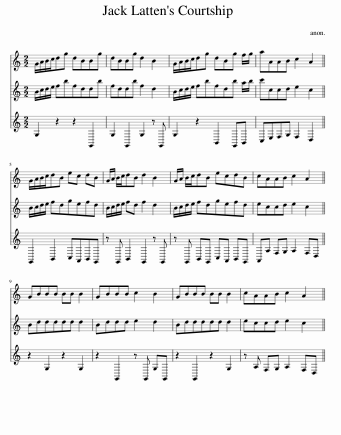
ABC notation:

X:1
%%score 1 2 3
L:1/8
M:2/2
I:linebreak $
K:C
V:1 treble
V:2 treble
V:3 treble
V:1
 G/A/B/c/dg dBBg | dBBg d2 B2 | G/A/B/c/dg dBg f/g/ | aAAB c2 A2 ||$ G/A/B/c/dB ec dB | %5
 G/A/ B/c/dB d2 B2 | G/A/ B/c/dB ecdB | cAAB c2 A2 ||$ GBBB BB B2 | GBBB c2 B2 | %10
 GBBB BB B2 | cAAB c2 A2 || %12
V:2
 B/c/d/e/ fbfddb | fddb f2 d2 | B/c/d/e/ fbfdb a/b/ | c'ccd e2 c2 ||$ B/c/d/e/ fdgefd | %5
 B/c/d/e/ fd f2 d2 | B/c/d/e/ fdgefd | eccd e2 c2 ||$ Bddddd d2 | Bddd e2 d2 | %10
 Bddddd d2 | eccd e2 c2 || %12
V:3
 G,2 z2 z2 G,,2 | G,2 G,,2 G,2 z G,, | G,2 z2 B,,2 G,,B,, | C,E,F,G, F,2 D,2 ||$ G,,2 B,,2 C,A,,B,,G,, | %5
 z G,, B,,2 G,,2 z G,, | z G,, B,,G,, C,A,, B,,G,, | A,,A, F,G, A,2 F,D, ||$ z2 G,2 z2 G,2 | z2 G,,2 z G,, G,G,, | %10
 z2 G,,2 z2 G,2 | z A, F,G, A,2 F,D, || %12
